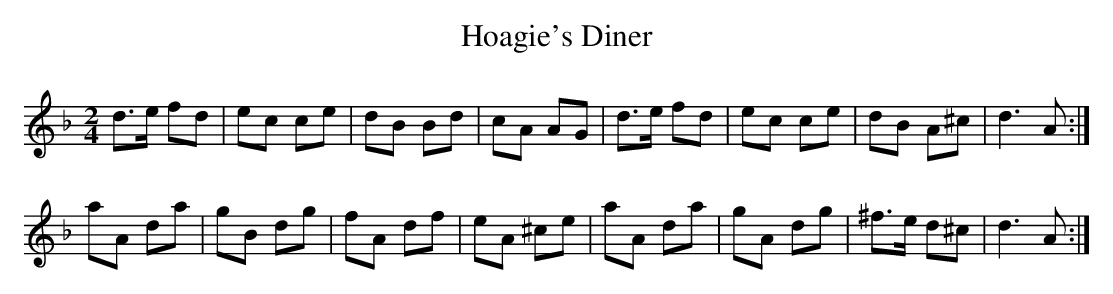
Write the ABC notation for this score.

X:1
T:Hoagie's Diner
M:2/4
L:1/8
K:Dmin
d3/e/ fd | ec ce | dB Bd | cA AG | d3/e/ fd | ec ce | dB A^c | d3A :|
aA da | gB dg | fA df | eA ^ce | aA da | gA dg | ^f3/e/ d^c | d3A :|
